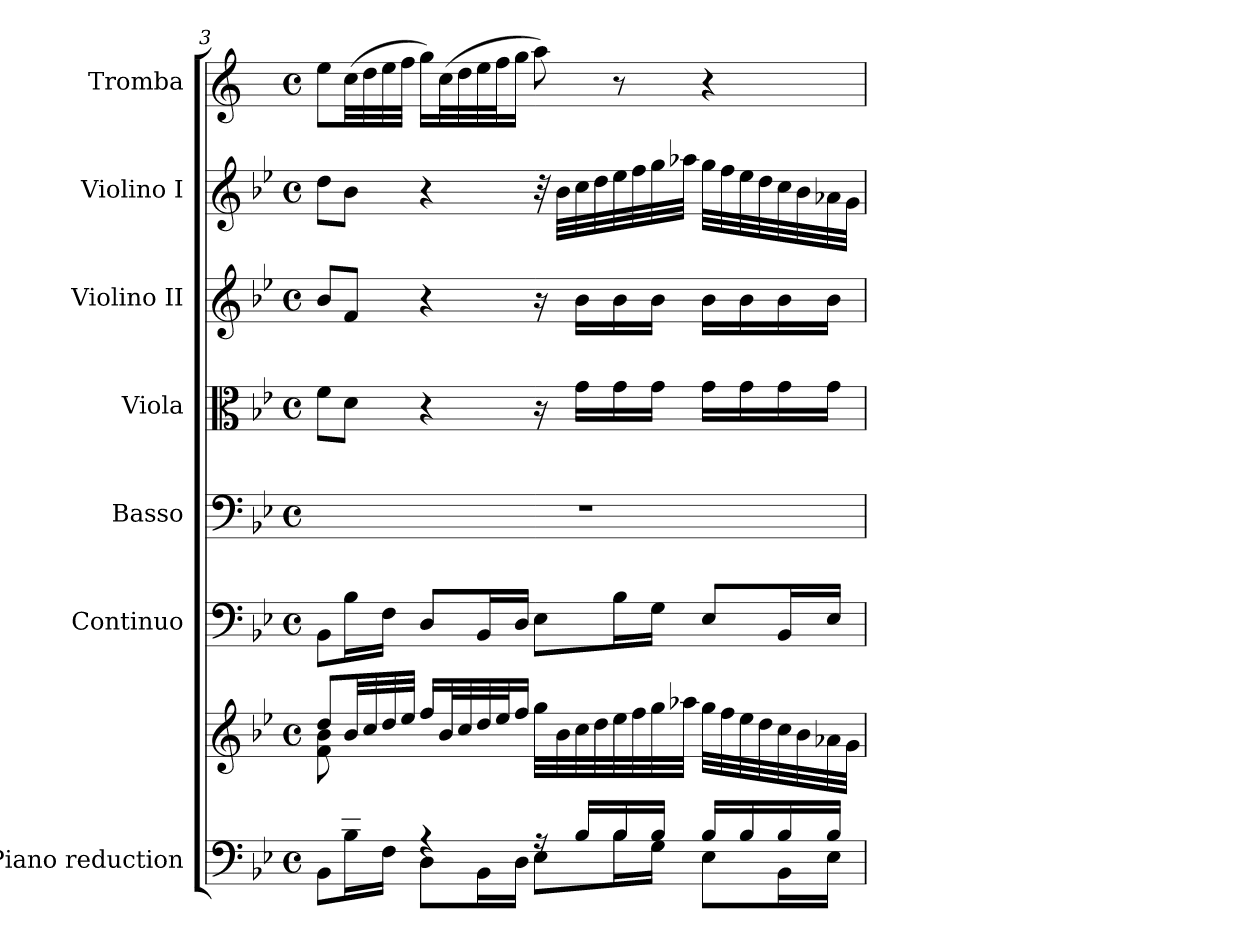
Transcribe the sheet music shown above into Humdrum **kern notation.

**kern	**kern	**kern	**kern	**kern	**kern	**kern	**kern
*part7	*part7	*part6	*part5	*part4	*part3	*part2	*part1
*staff8	*staff7	*staff6	*staff5	*staff4	*staff3	*staff2	*staff1
*I"Piano reduction	*	*I"Continuo	*I"Basso	*I"Viola	*I"Violino II	*I"Violino I	*I"Tromba
*I'Pno	*	*	*	*	*	*	*
!!LO:LB:g=z
*clefF4	*clefG2	*clefF4	*clefF4	*clefC3	*clefG2	*clefG2	*clefG2
*	*	*	*	*	*	*	*ITrd1c2
*k[b-e-]	*k[b-e-]	*k[b-e-]	*k[b-e-]	*k[b-e-]	*k[b-e-]	*k[b-e-]	*k[b-e-]
*M4/4	*M4/4	*M4/4	*M4/4	*M4/4	*M4/4	*M4/4	*M4/4
*met(c)	*met(c)	*met(c)	*met(c)	*met(c)	*met(c)	*met(c)	*met(c)
=3	=3	=3	=3	=3	=3	=3	=3
*^	*^	*	*	*	*	*	*
8ryy	8BB-\L	8dd/L	8f\ 8b-\L	8BB-\L	1r	8f\L	8b-/L	8dd\L	8dd\L
8d/ 8f/J	16B-\L	32b-/LL	2..ryy	16B-\L	.	8d\J	8f/J	8b-\J	(>32b-\LL
.	.	32cc/	.	.	.	.	.	.	32cc\
.	16F\JJ	32dd/	.	16F\JJ	.	.	.	.	32dd\
.	.	32ee-/JJJ	.	.	.	.	.	.	32ee-\JJJ
4rA	8D\L	16ff/LL	.	8D/L	.	4r	4r	4r	16ff\LL)
.	.	32b-/L	.	.	.	.	.	.	(>32b-\L
.	.	32cc/	.	.	.	.	.	.	32cc\
.	16BB-\L	32dd/	.	16BB-/L	.	.	.	.	32dd\
.	.	32ee-/J	.	.	.	.	.	.	32ee-\J
.	16D\JJ	16ff/JJ	.	16D/JJ	.	.	.	.	16ff\JJ
16rA	8E-\L	32gg\LLL	.	8E-\L	.	16r	16r	32r	8gg\)
.	.	32b-\	.	.	.	.	.	32b-\LLL	.
16B-/LL	.	32cc\	.	.	.	16g\LL	16b-\LL	32cc\	.
.	.	32dd\	.	.	.	.	.	32dd\	.
16B-/	16B-\L	32ee-\	.	16B-\L	.	16g\	16b-\	32ee-\	8r
.	.	32ff\	.	.	.	.	.	32ff\	.
16B-/JJ	16G\JJ	32gg\	.	16G\JJ	.	16g\JJ	16b-\JJ	32gg\	.
.	.	32aa-X\JJJ	.	.	.	.	.	32aa-X\JJJ	.
16B-/LL	8E-\L	32gg\LLL	.	8E-/L	.	16g\LL	16b-\LL	32gg\LLL	4r
.	.	32ff\	.	.	.	.	.	32ff\	.
16B-/	.	32ee-\	.	.	.	16g\	16b-\	32ee-\	.
.	.	32dd\	.	.	.	.	.	32dd\	.
16B-/	16BB-\L	32cc\	.	16BB-/L	.	16g\	16b-\	32cc\	.
.	.	32b-\	.	.	.	.	.	32b-\	.
16B-/JJ	16E-\JJ	32a-X\	.	16E-/JJ	.	16g\JJ	16b-\JJ	32a-X\	.
.	.	32g\JJJ	.	.	.	.	.	32g\JJJ	.
*v	*v	*	*	*	*	*	*	*	*
*	*v	*v	*	*	*	*	*	*
=	=	=	=	=	=	=	=
*-	*-	*-	*-	*-	*-	*-	*-
